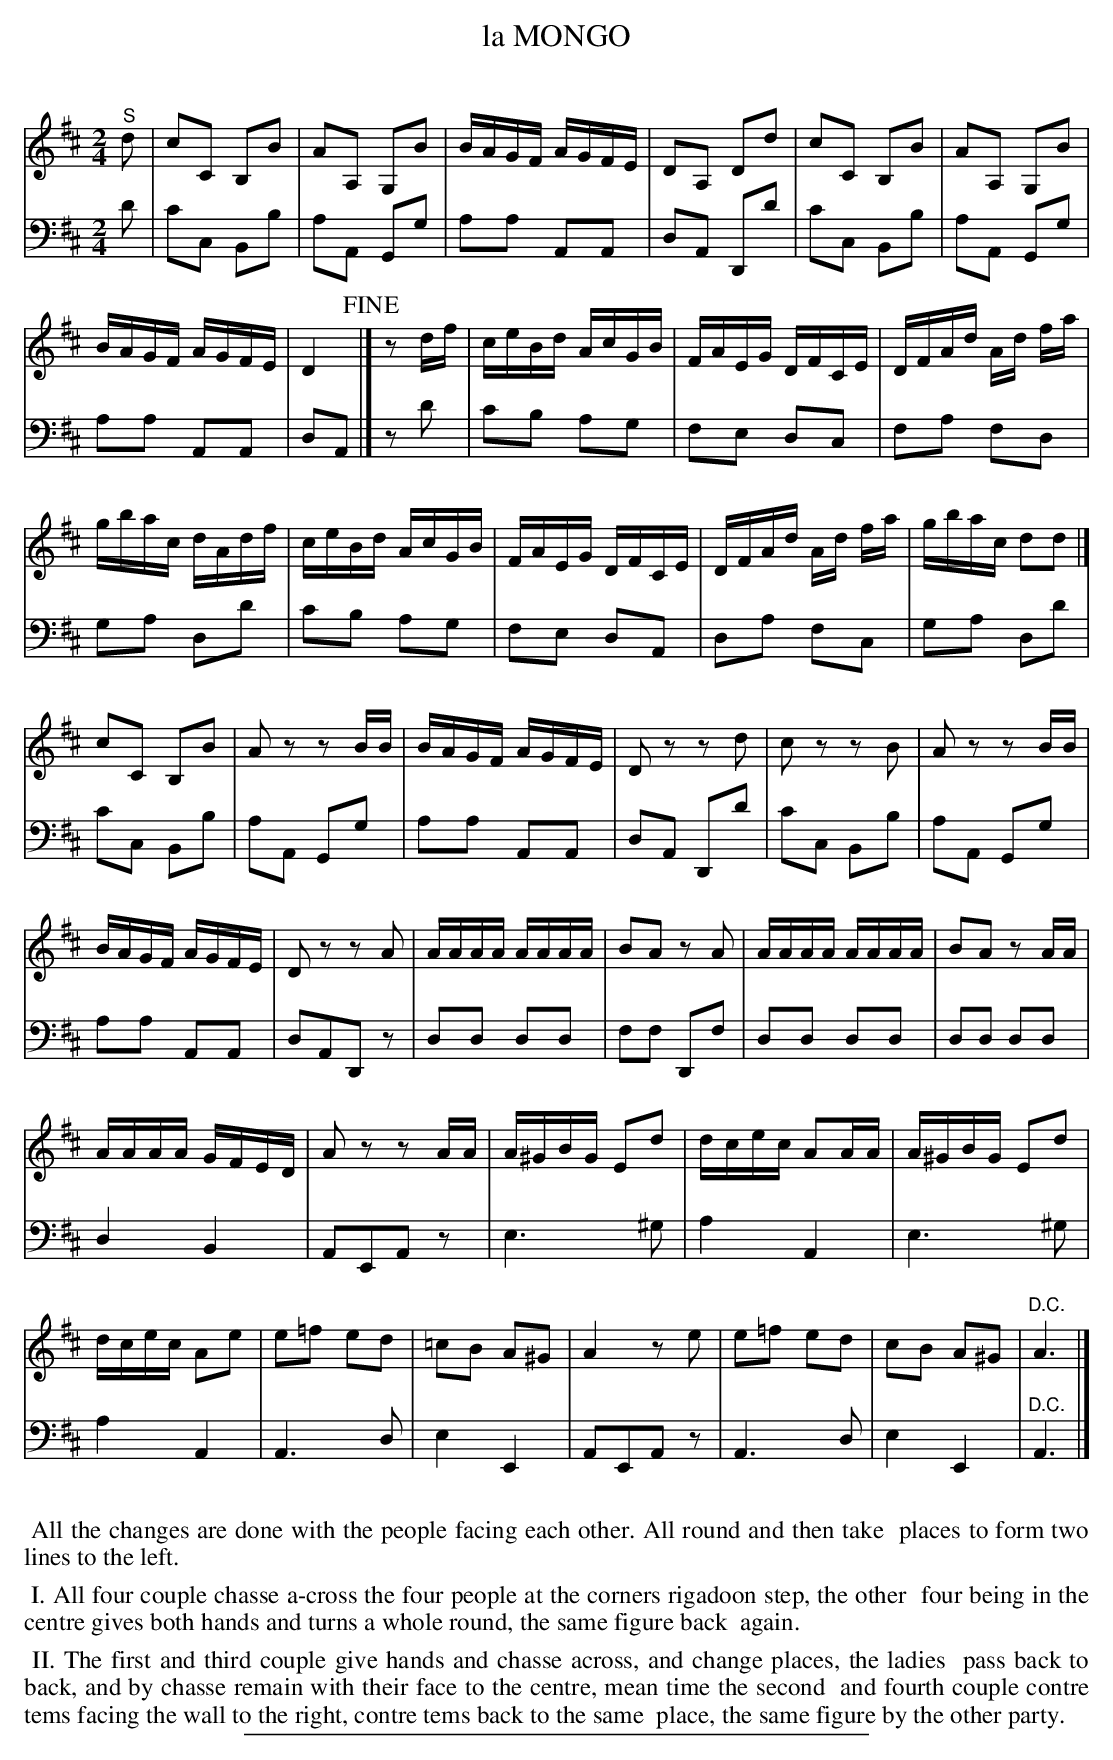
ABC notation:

X:1
T: la MONGO
C:
M: 2/4
L: 1/16
K: D
V: 1 staves=2
"^S"d2 |\
c2C2 B,2B2 | A2A,2 G,2B2 | BAGF AGFE | D2A,2 D2d2 | c2C2 B,2B2 | A2A,2 G,2B2 |
BAGF AGFE | D4 !fine!|] z2df | ceBd AcGB | FAEG DFCE | DFAd Ad fa |
gbac dAdf | ceBd AcGB | FAEG DFCE | DFAd Ad fa | gbac d2d2 |]
c2C2 B,2B2 | A2z2 z2BB | BAGF AGFE | D2z2 z2d2 | c2z2 z2B2 | A2z2 z2BB |
BAGF AGFE | D2z2 z2A2 | AAAA AAAA | B2A2 z2A2 | AAAA AAAA | B2A2 z2AA |
AAAA GFED | A2z2 z2AA | A^GBG E2d2 | dcec A2AA | A^GBG E2d2 |
dcec A2e2 | e2=f2 e2d2 | =c2B2 A2^G2 | A4 z2e2 | e2=f2 e2d2 | c2B2 A2^G2 | "^D.C."A6 |]
V: 2 clef=bass middle=d
d'2 |\
c'2c2 B2b2 | a2A2 G2g2 | a2a2 A2A2 | d2A2 D2d'2 | c'2c2 B2b2 | a2A2 G2g2 |
a2a2 A2A2 | d2A2 |] z2d'2 | c'2b2 a2g2 | f2e2 d2c2 | f2a2 f2d2 |
g2a2 d2d'2 | c'2b2 a2g2 | f2e2 d2A2 | d2a2 f2c2 | g2a2 d2d'2 |
c'2c2 B2b2 | a2A2 G2g2 | a2a2 A2A2 | d2A2 D2d'2 | c'2c2 B2b2 | a2A2 G2g2 |
a2a2 A2A2 | d2A2D2 z2 | d2d2 d2d2 | f2f2 D2f2 | d2d2 d2d2 | d2d2 d2d2 |
d4 B4 | A2E2A2 z2 | e6 ^g2 | a4 A4 | e6 ^g2 |
a4 A4 | A6 d2 | e4 E4 | A2E2A2 z2 | A6 d2 | e4 E4 | "^D.C."A6 |]
